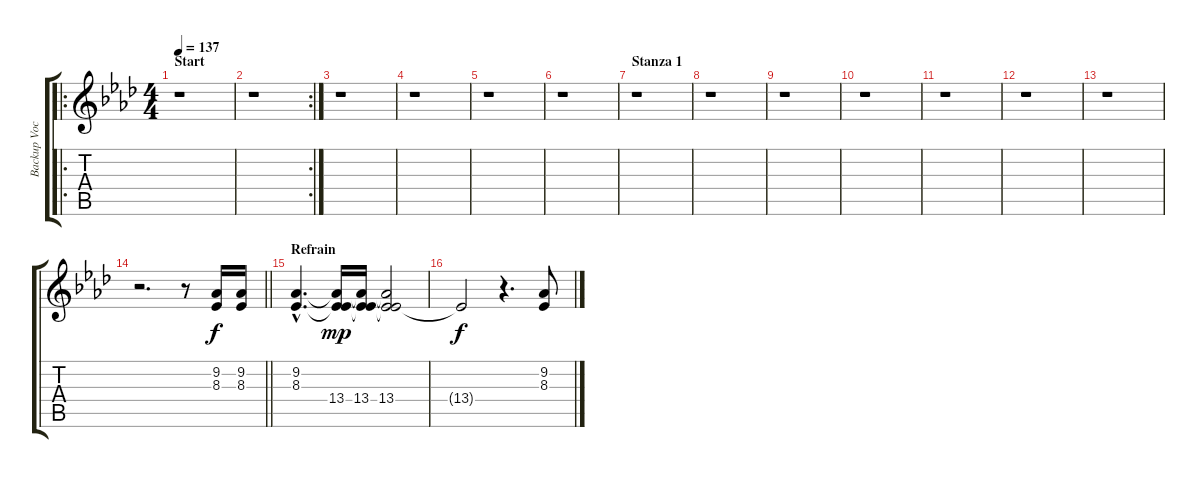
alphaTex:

\track ("Backup Vocals" "Backup Voc") {instrument synthvoice}
\staff {score tabs}
\tuning (E4 B3 G3 D3 A2 E2) {hide}
\ro
\ts (4 4)
\section ("" "Start")
\tempo 137
\clef g2
\ks ab
r.1{dy f instrument synthvoice} |
\rc 2
r.1 |
r.1 |
r.1 |
r.1 |
r.1 |
\section ("" "Stanza 1")
r.1 |
r.1 |
r.1 |
r.1 |
r.1 |
r.1 |
r.1 |
\barLineRight lightlight
r.2{d} r.8 (9.2 8.3).16 (9.2 8.3).16 |
\section ("" "Refrain")
(9.2{hac} 8.3{hac}).4{d} (9.2{t} 8.3{t} 13.4).16{dy mp} (9.2{t} 8.3{t} 13.4).16 (9.2{t} 8.3{t} 13.4).2 |
13.4{t}.2{dy f} r.4{d} (9.2 8.3).8
